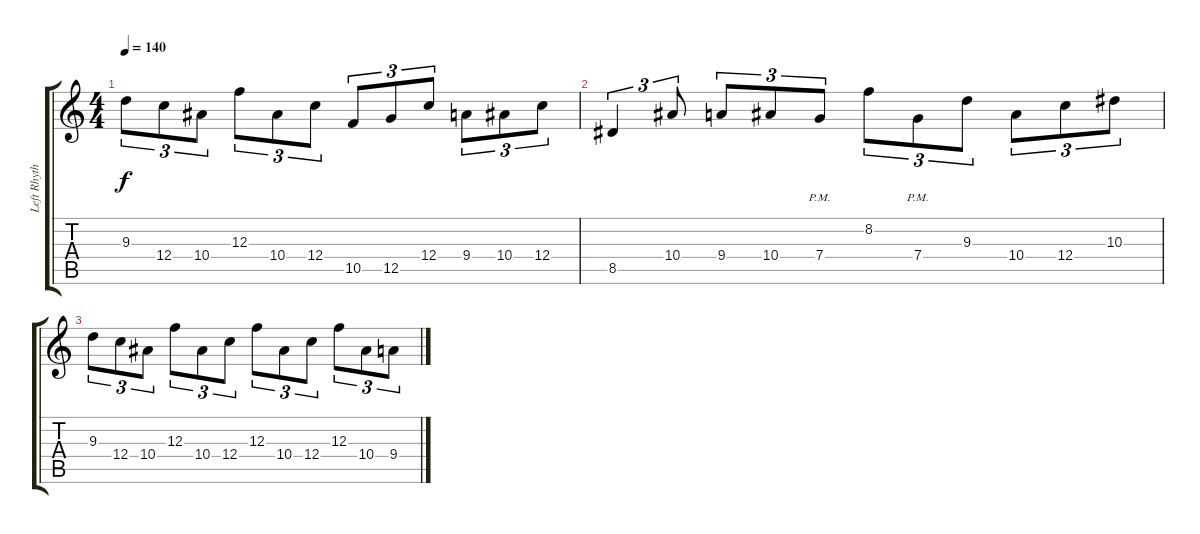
\track ("Left Rhythm" "Left Rhyth") {instrument distortionguitar}
\staff {score tabs}
\tuning (D4 A3 F3 C3 G2 C2) {hide}
\ts (4 4)
\tempo 140
\clef g2
\ks c
9.3.8{tu (3 2) dy f} 12.4.8{tu (3 2)} 10.4.8{tu (3 2)} 12.3.8{tu (3 2)} 10.4.8{tu (3 2)} 12.4.8{tu (3 2)} 10.5.8{tu (3 2)} 12.5.8{tu (3 2)} 12.4.8{tu (3 2)} 9.4.8{tu (3 2)} 10.4.8{tu (3 2)} 12.4.8{tu (3 2)} |
8.5.4{tu (3 2)} 10.4.8{tu (3 2)} 9.4.8{tu (3 2)} 10.4.8{tu (3 2)} 7.4{pm}.8{tu (3 2)} 8.2.8{tu (3 2)} 7.4{pm}.8{tu (3 2)} 9.3.8{tu (3 2)} 10.4.8{tu (3 2)} 12.4.8{tu (3 2)} 10.3.8{tu (3 2)} |
9.3.8{tu (3 2)} 12.4.8{tu (3 2)} 10.4.8{tu (3 2)} 12.3.8{tu (3 2)} 10.4.8{tu (3 2)} 12.4.8{tu (3 2)} 12.3.8{tu (3 2)} 10.4.8{tu (3 2)} 12.4.8{tu (3 2)} 12.3.8{tu (3 2)} 10.4.8{tu (3 2)} 9.4.8{tu (3 2)}
